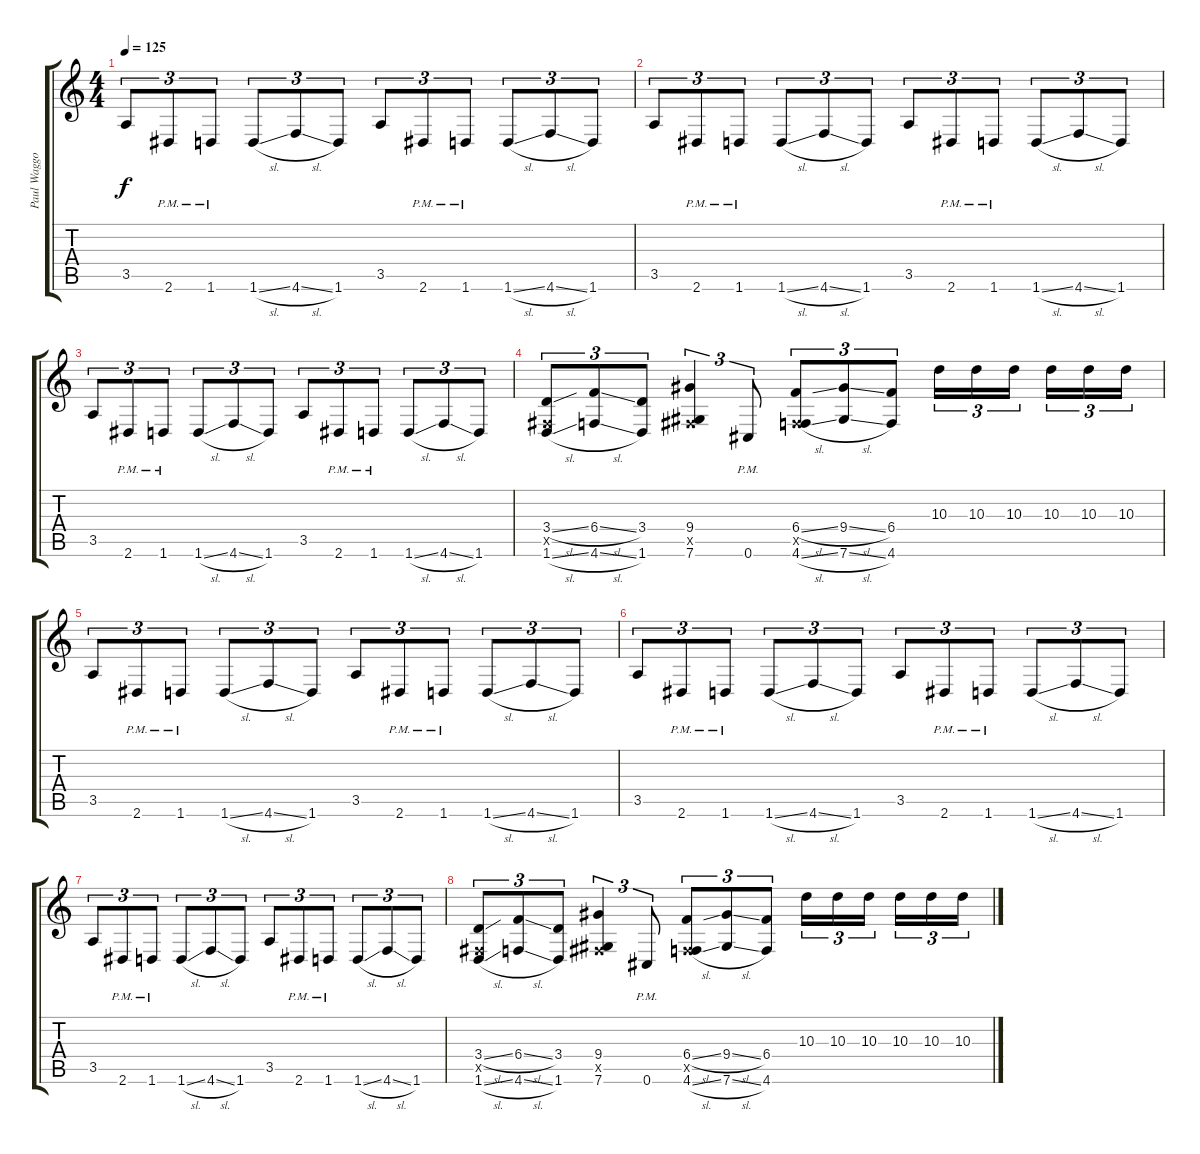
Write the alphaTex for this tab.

\track ("Paul Waggoner" "Paul Waggo") {instrument distortionguitar}
\staff {score tabs}
\tuning (Db4 Ab3 E3 B2 Gb2 Db2) {hide}
\ts (4 4)
\tempo 125
\clef g2
\ks c
3.5.8{tu (3 2) dy f} 2.6{pm}.8{tu (3 2)} 1.6{pm}.8{tu (3 2)} 1.6{sl}.8{tu (3 2)} 4.6{sl}.8{tu (3 2)} 1.6.8{tu (3 2)} 3.5.8{tu (3 2)} 2.6{pm}.8{tu (3 2)} 1.6{pm}.8{tu (3 2)} 1.6{sl}.8{tu (3 2)} 4.6{sl}.8{tu (3 2)} 1.6.8{tu (3 2)} |
3.5.8{tu (3 2)} 2.6{pm}.8{tu (3 2)} 1.6{pm}.8{tu (3 2)} 1.6{sl}.8{tu (3 2)} 4.6{sl}.8{tu (3 2)} 1.6.8{tu (3 2)} 3.5.8{tu (3 2)} 2.6{pm}.8{tu (3 2)} 1.6{pm}.8{tu (3 2)} 1.6{sl}.8{tu (3 2)} 4.6{sl}.8{tu (3 2)} 1.6.8{tu (3 2)} |
3.5.8{tu (3 2)} 2.6{pm}.8{tu (3 2)} 1.6{pm}.8{tu (3 2)} 1.6{sl}.8{tu (3 2)} 4.6{sl}.8{tu (3 2)} 1.6.8{tu (3 2)} 3.5.8{tu (3 2)} 2.6{pm}.8{tu (3 2)} 1.6{pm}.8{tu (3 2)} 1.6{sl}.8{tu (3 2)} 4.6{sl}.8{tu (3 2)} 1.6.8{tu (3 2)} |
(3.4{sl} 0.5{x} 1.6{sl}).8{tu (3 2)} (6.4{sl} 4.6{sl}).8{tu (3 2)} (3.4 1.6).8{tu (3 2)} (9.4 0.5{x} 7.6).4{tu (3 2)} 0.6{pm}.8{tu (3 2)} (6.4{sl} 0.5{x} 4.6{sl}).8{tu (3 2)} (9.4{sl} 7.6{sl}).8{tu (3 2)} (6.4 4.6).8{tu (3 2)} 10.3.16{tu (3 2)} 10.3.16{tu (3 2)} 10.3.16{tu (3 2) beam splitsecondary} 10.3.16{tu (3 2)} 10.3.16{tu (3 2)} 10.3.16{tu (3 2)} |
3.5.8{tu (3 2)} 2.6{pm}.8{tu (3 2)} 1.6{pm}.8{tu (3 2)} 1.6{sl}.8{tu (3 2)} 4.6{sl}.8{tu (3 2)} 1.6.8{tu (3 2)} 3.5.8{tu (3 2)} 2.6{pm}.8{tu (3 2)} 1.6{pm}.8{tu (3 2)} 1.6{sl}.8{tu (3 2)} 4.6{sl}.8{tu (3 2)} 1.6.8{tu (3 2)} |
3.5.8{tu (3 2)} 2.6{pm}.8{tu (3 2)} 1.6{pm}.8{tu (3 2)} 1.6{sl}.8{tu (3 2)} 4.6{sl}.8{tu (3 2)} 1.6.8{tu (3 2)} 3.5.8{tu (3 2)} 2.6{pm}.8{tu (3 2)} 1.6{pm}.8{tu (3 2)} 1.6{sl}.8{tu (3 2)} 4.6{sl}.8{tu (3 2)} 1.6.8{tu (3 2)} |
3.5.8{tu (3 2)} 2.6{pm}.8{tu (3 2)} 1.6{pm}.8{tu (3 2)} 1.6{sl}.8{tu (3 2)} 4.6{sl}.8{tu (3 2)} 1.6.8{tu (3 2)} 3.5.8{tu (3 2)} 2.6{pm}.8{tu (3 2)} 1.6{pm}.8{tu (3 2)} 1.6{sl}.8{tu (3 2)} 4.6{sl}.8{tu (3 2)} 1.6.8{tu (3 2)} |
(3.4{sl} 0.5{x} 1.6{sl}).8{tu (3 2)} (6.4{sl} 4.6{sl}).8{tu (3 2)} (3.4 1.6).8{tu (3 2)} (9.4 0.5{x} 7.6).4{tu (3 2)} 0.6{pm}.8{tu (3 2)} (6.4{sl} 0.5{x} 4.6{sl}).8{tu (3 2)} (9.4{sl} 7.6{sl}).8{tu (3 2)} (6.4 4.6).8{tu (3 2)} 10.3.16{tu (3 2)} 10.3.16{tu (3 2)} 10.3.16{tu (3 2) beam splitsecondary} 10.3.16{tu (3 2)} 10.3.16{tu (3 2)} 10.3.16{tu (3 2)}
